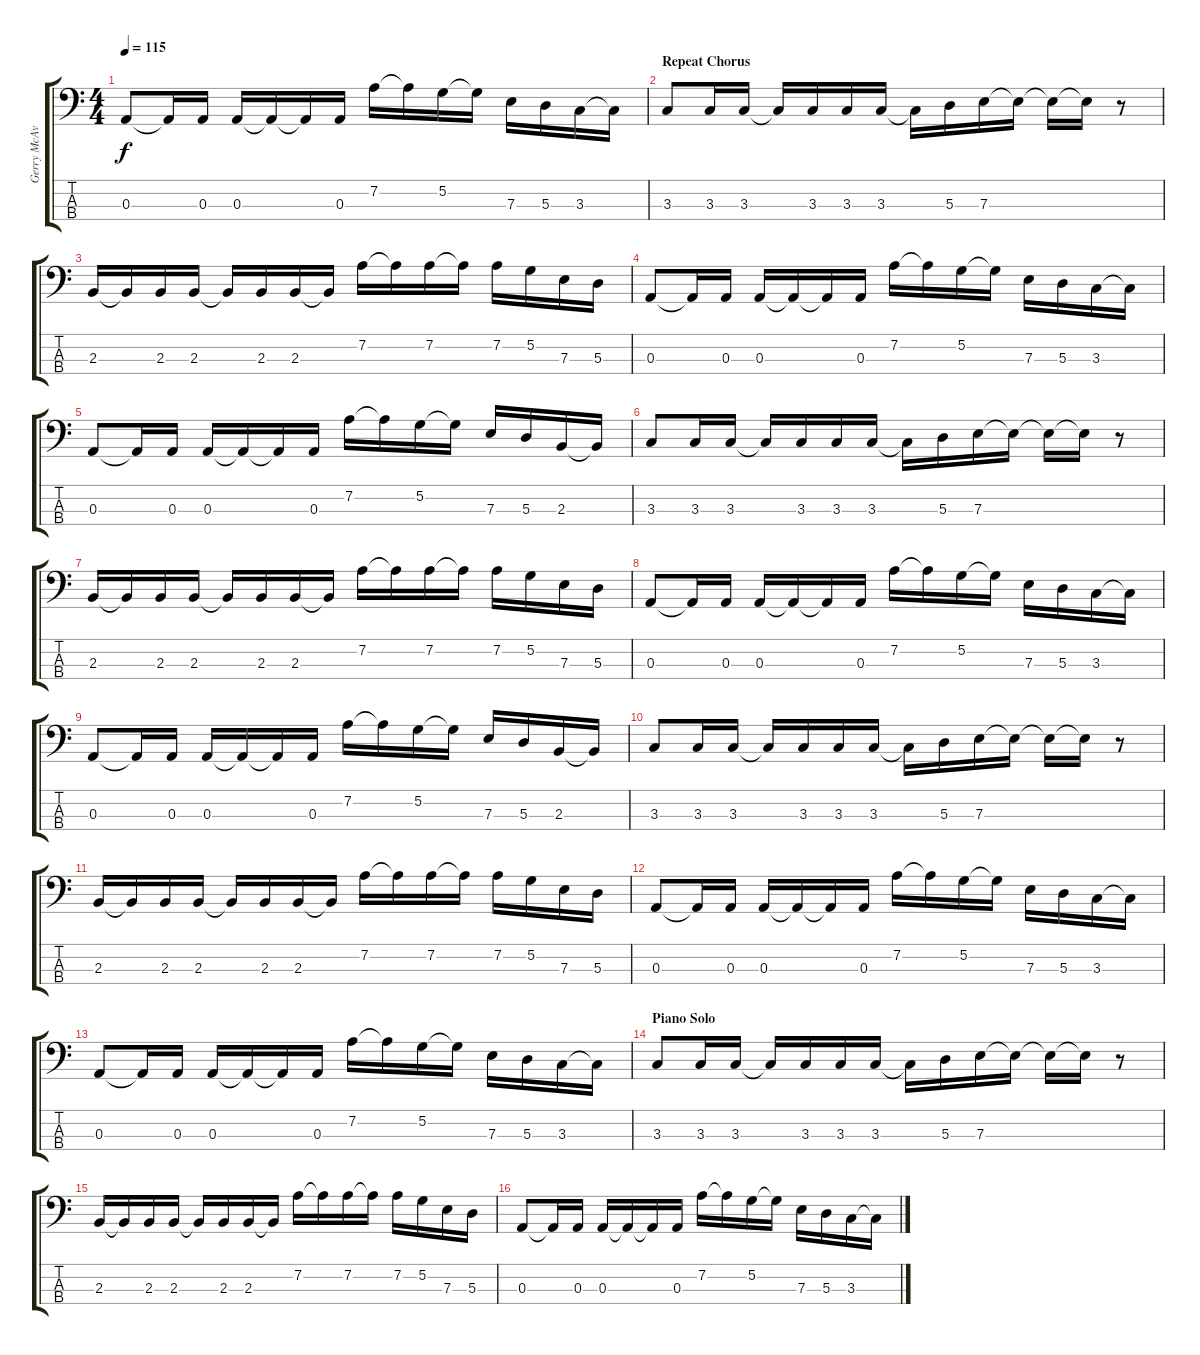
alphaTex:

\track ("Gerry McAvoy" "Gerry McAv") {instrument electricbassfinger}
\staff {score tabs}
\tuning (G2 D2 A1 E1) {hide}
\ts (4 4)
\tempo 115
\clef f4
\ks c
0.3.8{dy f} 0.3{t}.16 0.3.16 0.3.16 0.3{t}.16 0.3{t}.16 0.3.16 7.2.16 7.2{t}.16 5.2.16 5.2{t}.16 7.3.16 5.3.16 3.3.16 3.3{t}.16 |
\section ("" "Repeat Chorus")
3.3.8 3.3.16 3.3.16 3.3{t}.16 3.3.16 3.3.16 3.3.16 3.3{t}.16 5.3.16 7.3.16 7.3{t}.16 7.3{t}.16 7.3{t}.16 r.8 |
2.3.16 2.3{t}.16 2.3.16 2.3.16 2.3{t}.16 2.3.16 2.3.16 2.3{t}.16 7.2.16 7.2{t}.16 7.2.16 7.2{t}.16 7.2.16 5.2.16 7.3.16 5.3.16 |
0.3.8 0.3{t}.16 0.3.16 0.3.16 0.3{t}.16 0.3{t}.16 0.3.16 7.2.16 7.2{t}.16 5.2.16 5.2{t}.16 7.3.16 5.3.16 3.3.16 3.3{t}.16 |
0.3.8 0.3{t}.16 0.3.16 0.3.16 0.3{t}.16 0.3{t}.16 0.3.16 7.2.16 7.2{t}.16 5.2.16 5.2{t}.16 7.3.16 5.3.16 2.3.16 2.3{t}.16 |
3.3.8 3.3.16 3.3.16 3.3{t}.16 3.3.16 3.3.16 3.3.16 3.3{t}.16 5.3.16 7.3.16 7.3{t}.16 7.3{t}.16 7.3{t}.16 r.8 |
2.3.16 2.3{t}.16 2.3.16 2.3.16 2.3{t}.16 2.3.16 2.3.16 2.3{t}.16 7.2.16 7.2{t}.16 7.2.16 7.2{t}.16 7.2.16 5.2.16 7.3.16 5.3.16 |
0.3.8 0.3{t}.16 0.3.16 0.3.16 0.3{t}.16 0.3{t}.16 0.3.16 7.2.16 7.2{t}.16 5.2.16 5.2{t}.16 7.3.16 5.3.16 3.3.16 3.3{t}.16 |
0.3.8 0.3{t}.16 0.3.16 0.3.16 0.3{t}.16 0.3{t}.16 0.3.16 7.2.16 7.2{t}.16 5.2.16 5.2{t}.16 7.3.16 5.3.16 2.3.16 2.3{t}.16 |
3.3.8 3.3.16 3.3.16 3.3{t}.16 3.3.16 3.3.16 3.3.16 3.3{t}.16 5.3.16 7.3.16 7.3{t}.16 7.3{t}.16 7.3{t}.16 r.8 |
2.3.16 2.3{t}.16 2.3.16 2.3.16 2.3{t}.16 2.3.16 2.3.16 2.3{t}.16 7.2.16 7.2{t}.16 7.2.16 7.2{t}.16 7.2.16 5.2.16 7.3.16 5.3.16 |
0.3.8 0.3{t}.16 0.3.16 0.3.16 0.3{t}.16 0.3{t}.16 0.3.16 7.2.16 7.2{t}.16 5.2.16 5.2{t}.16 7.3.16 5.3.16 3.3.16 3.3{t}.16 |
0.3.8 0.3{t}.16 0.3.16 0.3.16 0.3{t}.16 0.3{t}.16 0.3.16 7.2.16 7.2{t}.16 5.2.16 5.2{t}.16 7.3.16 5.3.16 3.3.16 3.3{t}.16 |
\section ("" "Piano Solo")
3.3.8 3.3.16 3.3.16 3.3{t}.16 3.3.16 3.3.16 3.3.16 3.3{t}.16 5.3.16 7.3.16 7.3{t}.16 7.3{t}.16 7.3{t}.16 r.8 |
2.3.16 2.3{t}.16 2.3.16 2.3.16 2.3{t}.16 2.3.16 2.3.16 2.3{t}.16 7.2.16 7.2{t}.16 7.2.16 7.2{t}.16 7.2.16 5.2.16 7.3.16 5.3.16 |
0.3.8 0.3{t}.16 0.3.16 0.3.16 0.3{t}.16 0.3{t}.16 0.3.16 7.2.16 7.2{t}.16 5.2.16 5.2{t}.16 7.3.16 5.3.16 3.3.16 3.3{t}.16
